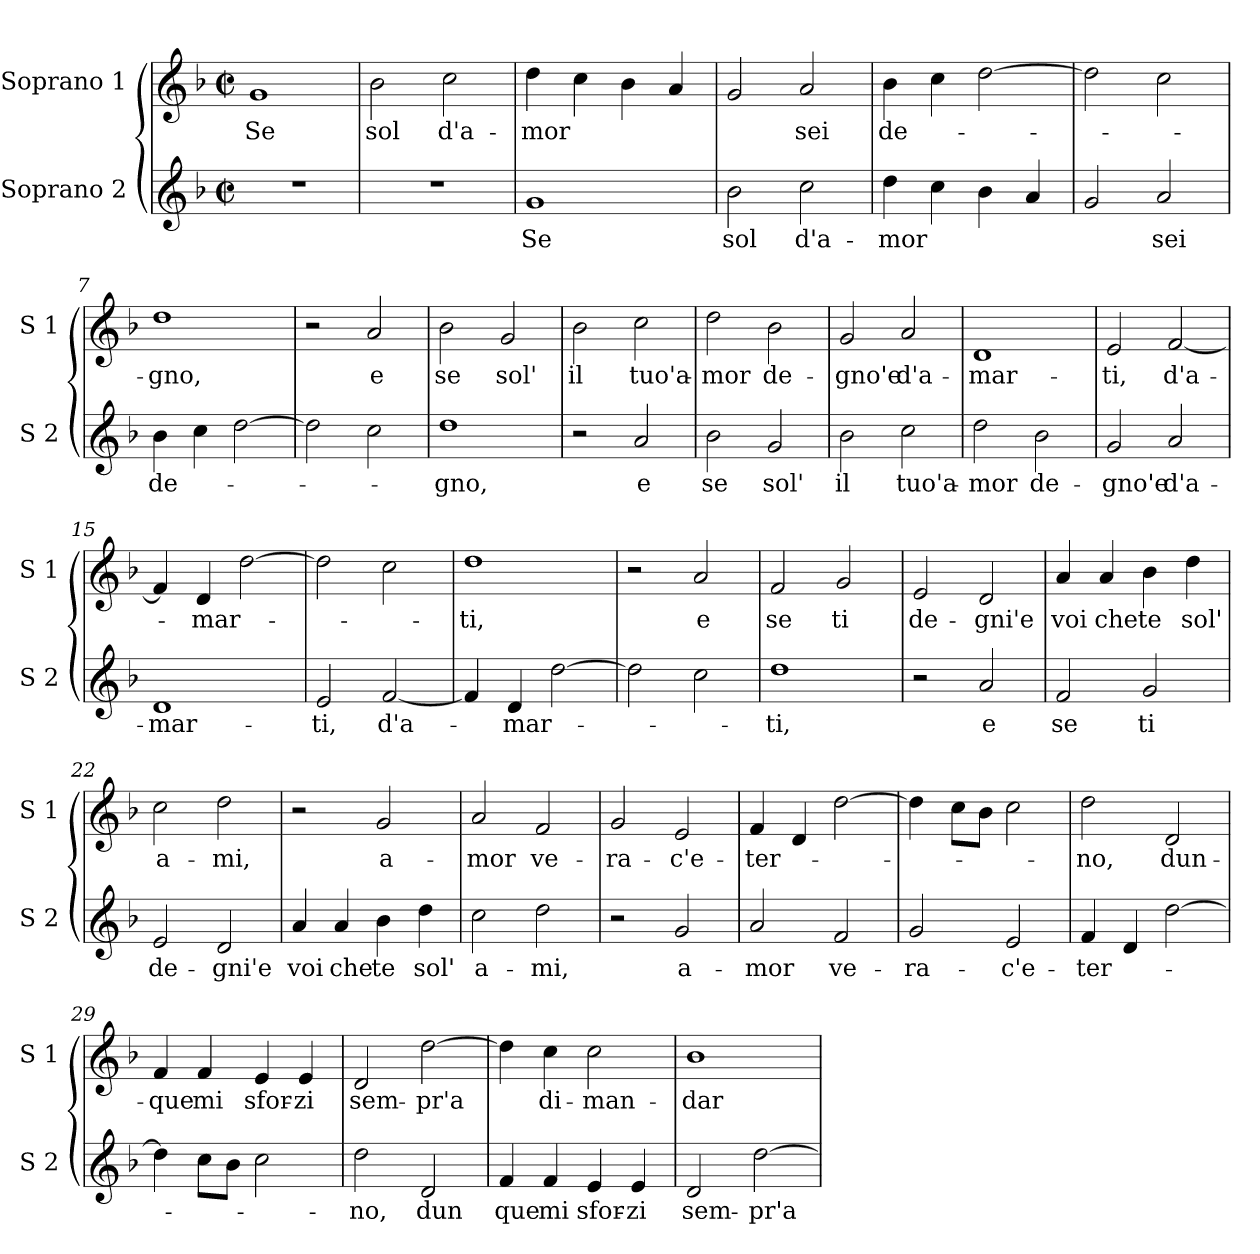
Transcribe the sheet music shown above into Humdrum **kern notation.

**kern	**text	**kern	**text
*part2	*part2	*part1	*part1
*staff2	*staff2	*staff1	*staff1
*I"Soprano 2	*	*I"Soprano 1	*
*I'S 2	*	*I'S 1	*
*clefG2	*	*clefG2	*
*k[b-]	*	*k[b-]	*
*F:	*	*F:	*
*M2/2	*	*M2/2	*
*met(c|)	*	*met(c|)	*
=1	=1	=1	=1
!	!	!	!LO:LY:b
1r	.	1g	Se
=2	=2	=2	=2
!	!	!	!LO:LY:b
1r	.	2b-\	sol
!	!	!	!LO:LY:b
.	.	2cc\	d'a-
=3	=3	=3	=3
!	!LO:LY:b	!	!LO:LY:b
1g	Se	4dd\	-mor
.	.	4cc\	.
.	.	4b-\	.
.	.	4a/	.
=4	=4	=4	=4
!	!LO:LY:b	!	!
2b-\	sol	2g/	.
!	!LO:LY:b	!	!LO:LY:b
2cc\	d'a-	2a/	sei
=5	=5	=5	=5
!	!LO:LY:b	!	!LO:LY:b
4dd\	-mor	4b-\	de-
4cc\	.	4cc\	.
4b-\	.	[2dd\	.
4a/	.	.	.
!!LO:LB:g=z
=6	=6	=6	=6
2g/	.	2dd\]	.
!	!LO:LY:b	!	!
2a/	sei	2cc\	.
=7	=7	=7	=7
!	!LO:LY:b	!	!LO:LY:b
4b-\	de-	1dd	-gno,
4cc\	.	.	.
[2dd\	.	.	.
=8	=8	=8	=8
2dd\]	.	2r	.
!	!	!	!LO:LY:b
2cc\	.	2a/	e
=9	=9	=9	=9
!	!LO:LY:b	!	!LO:LY:b
1dd	-gno,	2b-\	se
!	!	!	!LO:LY:b
.	.	2g/	sol'
=10	=10	=10	=10
!	!	!	!LO:LY:b
2r	.	2b-\	il
!	!LO:LY:b	!	!LO:LY:b
2a/	e	2cc\	tuo'a-
=11	=11	=11	=11
!	!LO:LY:b	!	!LO:LY:b
2b-\	se	2dd\	-mor
!	!LO:LY:b	!	!LO:LY:b
2g/	sol'	2b-\	de-
!!LO:LB:g=z
=12	=12	=12	=12
!	!LO:LY:b	!	!LO:LY:b
2b-\	il	2g/	-gno'e
!	!LO:LY:b	!	!LO:LY:b
2cc\	tuo'a-	2a/	d'a-
=13	=13	=13	=13
!	!LO:LY:b	!	!LO:LY:b
2dd\	-mor	1d	-mar-
!	!LO:LY:b	!	!
2b-\	de-	.	.
=14	=14	=14	=14
!	!LO:LY:b	!	!LO:LY:b
2g/	-gno'e	2e/	-ti,
!	!LO:LY:b	!	!LO:LY:b
2a/	d'a-	[2f/	d'a-
=15	=15	=15	=15
!	!LO:LY:b	!	!
1d	-mar-	4f/]	.
!	!	!	!LO:LY:b
.	.	4d/	-mar-
.	.	[2dd\	.
=16	=16	=16	=16
!	!LO:LY:b	!	!
2e/	-ti,	2dd\]	.
!	!LO:LY:b	!	!
[2f/	d'a-	2cc\	.
=17	=17	=17	=17
!	!	!	!LO:LY:b
4f/]	.	1dd	-ti,
!	!LO:LY:b	!	!
4d/	-mar-	.	.
[2dd\	.	.	.
!!LO:LB:g=z
=18	=18	=18	=18
2dd\]	.	2r	.
!	!	!	!LO:LY:b
2cc\	.	2a/	e
=19	=19	=19	=19
!	!LO:LY:b	!	!LO:LY:b
1dd	-ti,	2f/	se
!	!	!	!LO:LY:b
.	.	2g/	ti
=20	=20	=20	=20
!	!	!	!LO:LY:b
2r	.	2e/	de-
!	!LO:LY:b	!	!LO:LY:b
2a/	e	2d/	-gni'e
=21	=21	=21	=21
!	!LO:LY:b	!	!LO:LY:b
2f/	se	4a/	voi
!	!	!	!LO:LY:b
.	.	4a/	che
!	!LO:LY:b	!	!LO:LY:b
2g/	ti	4b-\	te
!	!	!	!LO:LY:b
.	.	4dd\	sol'
=22	=22	=22	=22
!	!LO:LY:b	!	!LO:LY:b
2e/	de-	2cc\	a-
!	!LO:LY:b	!	!LO:LY:b
2d/	-gni'e	2dd\	-mi,
=23	=23	=23	=23
!	!LO:LY:b	!	!
4a/	voi	2r	.
!	!LO:LY:b	!	!
4a/	che	.	.
!	!LO:LY:b	!	!LO:LY:b
4b-\	te	2g/	a-
!	!LO:LY:b	!	!
4dd\	sol'	.	.
!!LO:PB:g=z
=24	=24	=24	=24
!	!LO:LY:b	!	!LO:LY:b
2cc\	a-	2a/	-mor
!	!LO:LY:b	!	!LO:LY:b
2dd\	-mi,	2f/	ve-
=25	=25	=25	=25
!	!	!	!LO:LY:b
2r	.	2g/	-ra-
!	!LO:LY:b	!	!LO:LY:b
2g/	a-	2e/	-c'e-
=26	=26	=26	=26
!	!LO:LY:b	!	!LO:LY:b
2a/	-mor	4f/	-ter-
.	.	4d/	.
!	!LO:LY:b	!	!
2f/	ve-	[2dd\	.
=27	=27	=27	=27
!	!LO:LY:b	!	!
2g/	-ra-	4dd\]	.
.	.	8cc\L	.
.	.	8b-\J	.
!	!LO:LY:b	!	!
2e/	-c'e-	2cc\	.
=28	=28	=28	=28
!	!LO:LY:b	!	!LO:LY:b
4f/	-ter-	2dd\	-no,
4d/	.	.	.
!	!	!	!LO:LY:b
[2dd\	.	2d/	dun-
=29	=29	=29	=29
!	!	!	!LO:LY:b
4dd\]	.	4f/	-que
!	!	!	!LO:LY:b
8cc\L	.	4f/	mi
8b-\J	.	.	.
!	!	!	!LO:LY:b
2cc\	.	4e/	sfor-
!	!	!	!LO:LY:b
.	.	4e/	-zi
!!LO:LB:g=z
=30	=30	=30	=30
!	!LO:LY:b	!	!LO:LY:b
2dd\	-no,	2d/	sem-
!	!LO:LY:b	!	!LO:LY:b
2d/	dun	[2dd\	-pr'a
=31	=31	=31	=31
!	!LO:LY:b	!	!
4f/	que	4dd\]	.
!	!LO:LY:b	!	!LO:LY:b
4f/	mi	4cc\	di-
!	!LO:LY:b	!	!LO:LY:b
4e/	sfor-	2cc\	-man-
!	!LO:LY:b	!	!
4e/	-zi	.	.
=32	=32	=32	=32
!	!LO:LY:b	!	!LO:LY:b
2d/	sem-	1b-	-dar-
!	!LO:LY:b	!	!
[2dd\	-pr'a	.	.
=	=	=	=
*-	*-	*-	*-
